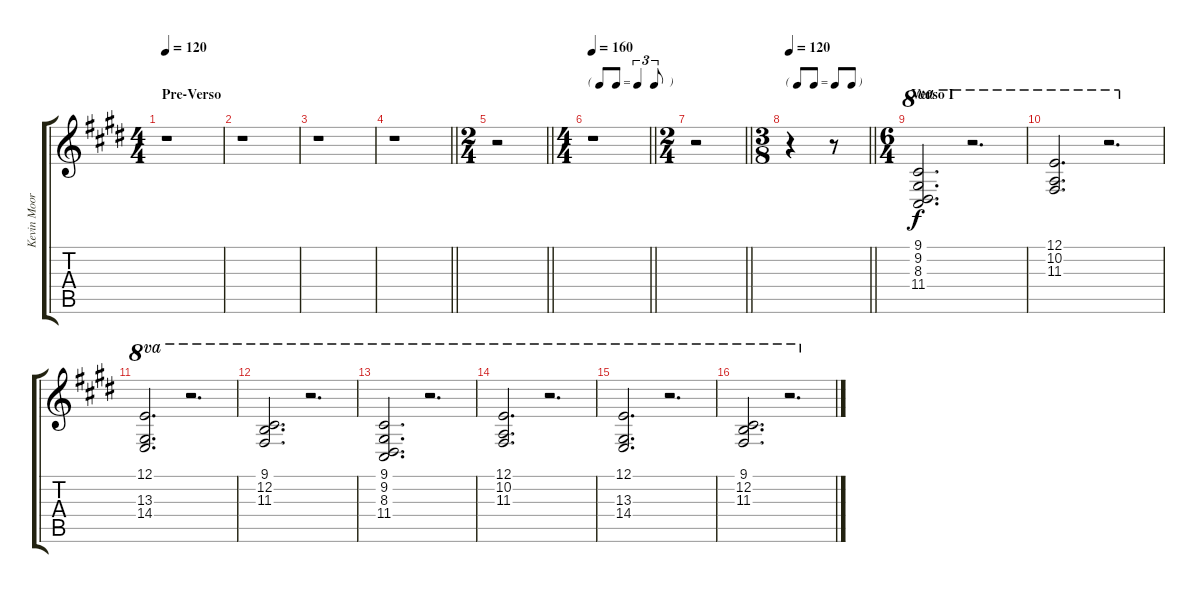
\track ("Kevin Moore II" "Kevin Moor") {instrument rockorgan}
\staff {score tabs}
\tuning (E4 B3 G3 D3 A2 E2) {hide}
\ts (4 4)
\section ("" "Pre-Verso")
\tempo 120
\clef g2
\ks e
r.1{dy f} |
r.1 |
r.1 |
\barLineRight lightlight
r.1 |
\ts (2 4)
\barLineRight lightlight
r.2 |
\ts (4 4)
\tf triplet8th
\tempo 160
\barLineRight lightlight
r.1 |
\ts (2 4)
\barLineRight lightlight
r.2 |
\ts (3 8)
\tf none
\tempo 120
\barLineRight lightlight
r.4 r.8 |
\ts (6 4)
\section ("" "Verso I")
(9.1 9.2 8.3 11.4).2{d ot 8va volume 8 instrument fx5brightness} r.2{d ot 8va} |
(12.1 10.2 11.3).2{d ot 8va} r.2{d ot 8va} |
(12.1 13.3 14.4).2{d ot 8va} r.2{d ot 8va} |
(9.1 12.2 11.3).2{d ot 8va} r.2{d ot 8va} |
(9.1 9.2 8.3 11.4).2{d ot 8va} r.2{d ot 8va} |
(12.1 10.2 11.3).2{d ot 8va} r.2{d ot 8va} |
(12.1 13.3 14.4).2{d ot 8va} r.2{d ot 8va} |
(9.1 12.2 11.3).2{d ot 8va} r.2{d ot 8va}
